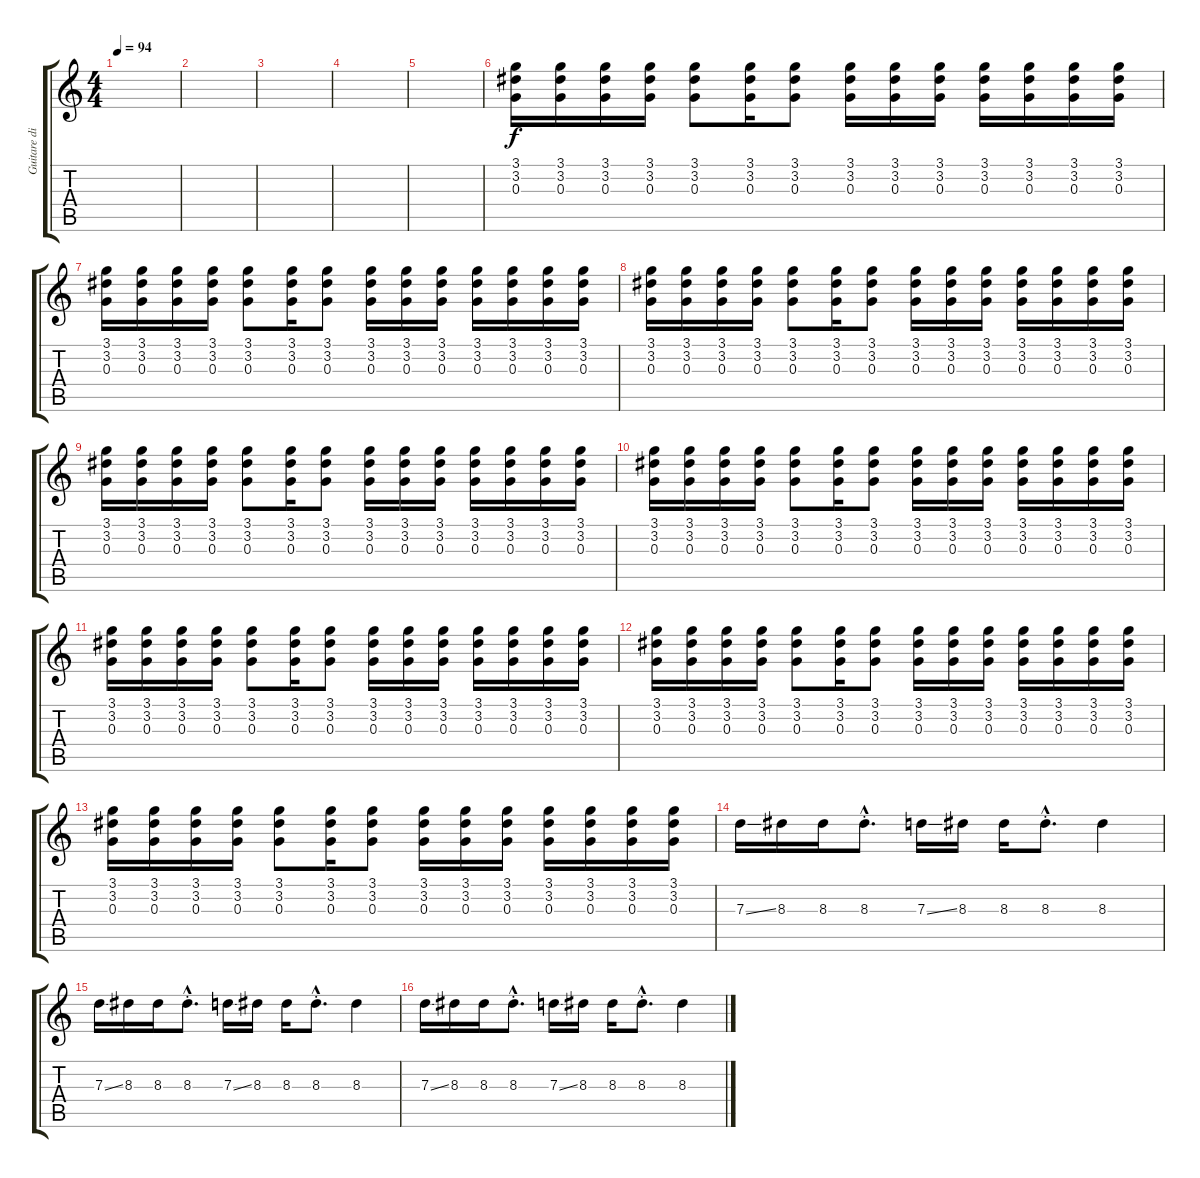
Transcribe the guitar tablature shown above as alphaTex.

\track ("Guitare disto" "Guitare di") {instrument overdrivenguitar}
\staff {score tabs}
\tuning (E4 C4 G3 C3 G2 C2) {hide}
\ts (4 4)
\tempo 94
\clef g2
\ks c
|
|
|
|
|
(3.1 3.2 0.3).16 (3.1 3.2 0.3).16 (3.1 3.2 0.3).16 (3.1 3.2 0.3).16 (3.1 3.2 0.3).8 (3.1 3.2 0.3).16 (3.1 3.2 0.3).8 (3.1 3.2 0.3).16 (3.1 3.2 0.3).16 (3.1 3.2 0.3).16 (3.1 3.2 0.3).16 (3.1 3.2 0.3).16 (3.1 3.2 0.3).16 (3.1 3.2 0.3).16 |
(3.1 3.2 0.3).16 (3.1 3.2 0.3).16 (3.1 3.2 0.3).16 (3.1 3.2 0.3).16 (3.1 3.2 0.3).8 (3.1 3.2 0.3).16 (3.1 3.2 0.3).8 (3.1 3.2 0.3).16 (3.1 3.2 0.3).16 (3.1 3.2 0.3).16 (3.1 3.2 0.3).16 (3.1 3.2 0.3).16 (3.1 3.2 0.3).16 (3.1 3.2 0.3).16 |
(3.1 3.2 0.3).16 (3.1 3.2 0.3).16 (3.1 3.2 0.3).16 (3.1 3.2 0.3).16 (3.1 3.2 0.3).8 (3.1 3.2 0.3).16 (3.1 3.2 0.3).8 (3.1 3.2 0.3).16 (3.1 3.2 0.3).16 (3.1 3.2 0.3).16 (3.1 3.2 0.3).16 (3.1 3.2 0.3).16 (3.1 3.2 0.3).16 (3.1 3.2 0.3).16 |
(3.1 3.2 0.3).16 (3.1 3.2 0.3).16 (3.1 3.2 0.3).16 (3.1 3.2 0.3).16 (3.1 3.2 0.3).8 (3.1 3.2 0.3).16 (3.1 3.2 0.3).8 (3.1 3.2 0.3).16 (3.1 3.2 0.3).16 (3.1 3.2 0.3).16 (3.1 3.2 0.3).16 (3.1 3.2 0.3).16 (3.1 3.2 0.3).16 (3.1 3.2 0.3).16 |
(3.1 3.2 0.3).16 (3.1 3.2 0.3).16 (3.1 3.2 0.3).16 (3.1 3.2 0.3).16 (3.1 3.2 0.3).8 (3.1 3.2 0.3).16 (3.1 3.2 0.3).8 (3.1 3.2 0.3).16 (3.1 3.2 0.3).16 (3.1 3.2 0.3).16 (3.1 3.2 0.3).16 (3.1 3.2 0.3).16 (3.1 3.2 0.3).16 (3.1 3.2 0.3).16 |
(3.1 3.2 0.3).16 (3.1 3.2 0.3).16 (3.1 3.2 0.3).16 (3.1 3.2 0.3).16 (3.1 3.2 0.3).8 (3.1 3.2 0.3).16 (3.1 3.2 0.3).8 (3.1 3.2 0.3).16 (3.1 3.2 0.3).16 (3.1 3.2 0.3).16 (3.1 3.2 0.3).16 (3.1 3.2 0.3).16 (3.1 3.2 0.3).16 (3.1 3.2 0.3).16 |
(3.1 3.2 0.3).16 (3.1 3.2 0.3).16 (3.1 3.2 0.3).16 (3.1 3.2 0.3).16 (3.1 3.2 0.3).8 (3.1 3.2 0.3).16 (3.1 3.2 0.3).8 (3.1 3.2 0.3).16 (3.1 3.2 0.3).16 (3.1 3.2 0.3).16 (3.1 3.2 0.3).16 (3.1 3.2 0.3).16 (3.1 3.2 0.3).16 (3.1 3.2 0.3).16 |
(3.1 3.2 0.3).16 (3.1 3.2 0.3).16 (3.1 3.2 0.3).16 (3.1 3.2 0.3).16 (3.1 3.2 0.3).8 (3.1 3.2 0.3).16 (3.1 3.2 0.3).8 (3.1 3.2 0.3).16 (3.1 3.2 0.3).16 (3.1 3.2 0.3).16 (3.1 3.2 0.3).16 (3.1 3.2 0.3).16 (3.1 3.2 0.3).16 (3.1 3.2 0.3).16 |
7.3{ss}.16{volume 13} 8.3.16 8.3.16 8.3{hac st}.8{d} 7.3{ss}.16 8.3.16 8.3.16 8.3{hac st}.8{d} 8.3.4 |
7.3{ss}.16{volume 13} 8.3.16 8.3.16 8.3{hac st}.8{d} 7.3{ss}.16 8.3.16 8.3.16 8.3{hac st}.8{d} 8.3.4 |
7.3{ss}.16{volume 13} 8.3.16 8.3.16 8.3{hac st}.8{d} 7.3{ss}.16 8.3.16 8.3.16 8.3{hac st}.8{d} 8.3.4
